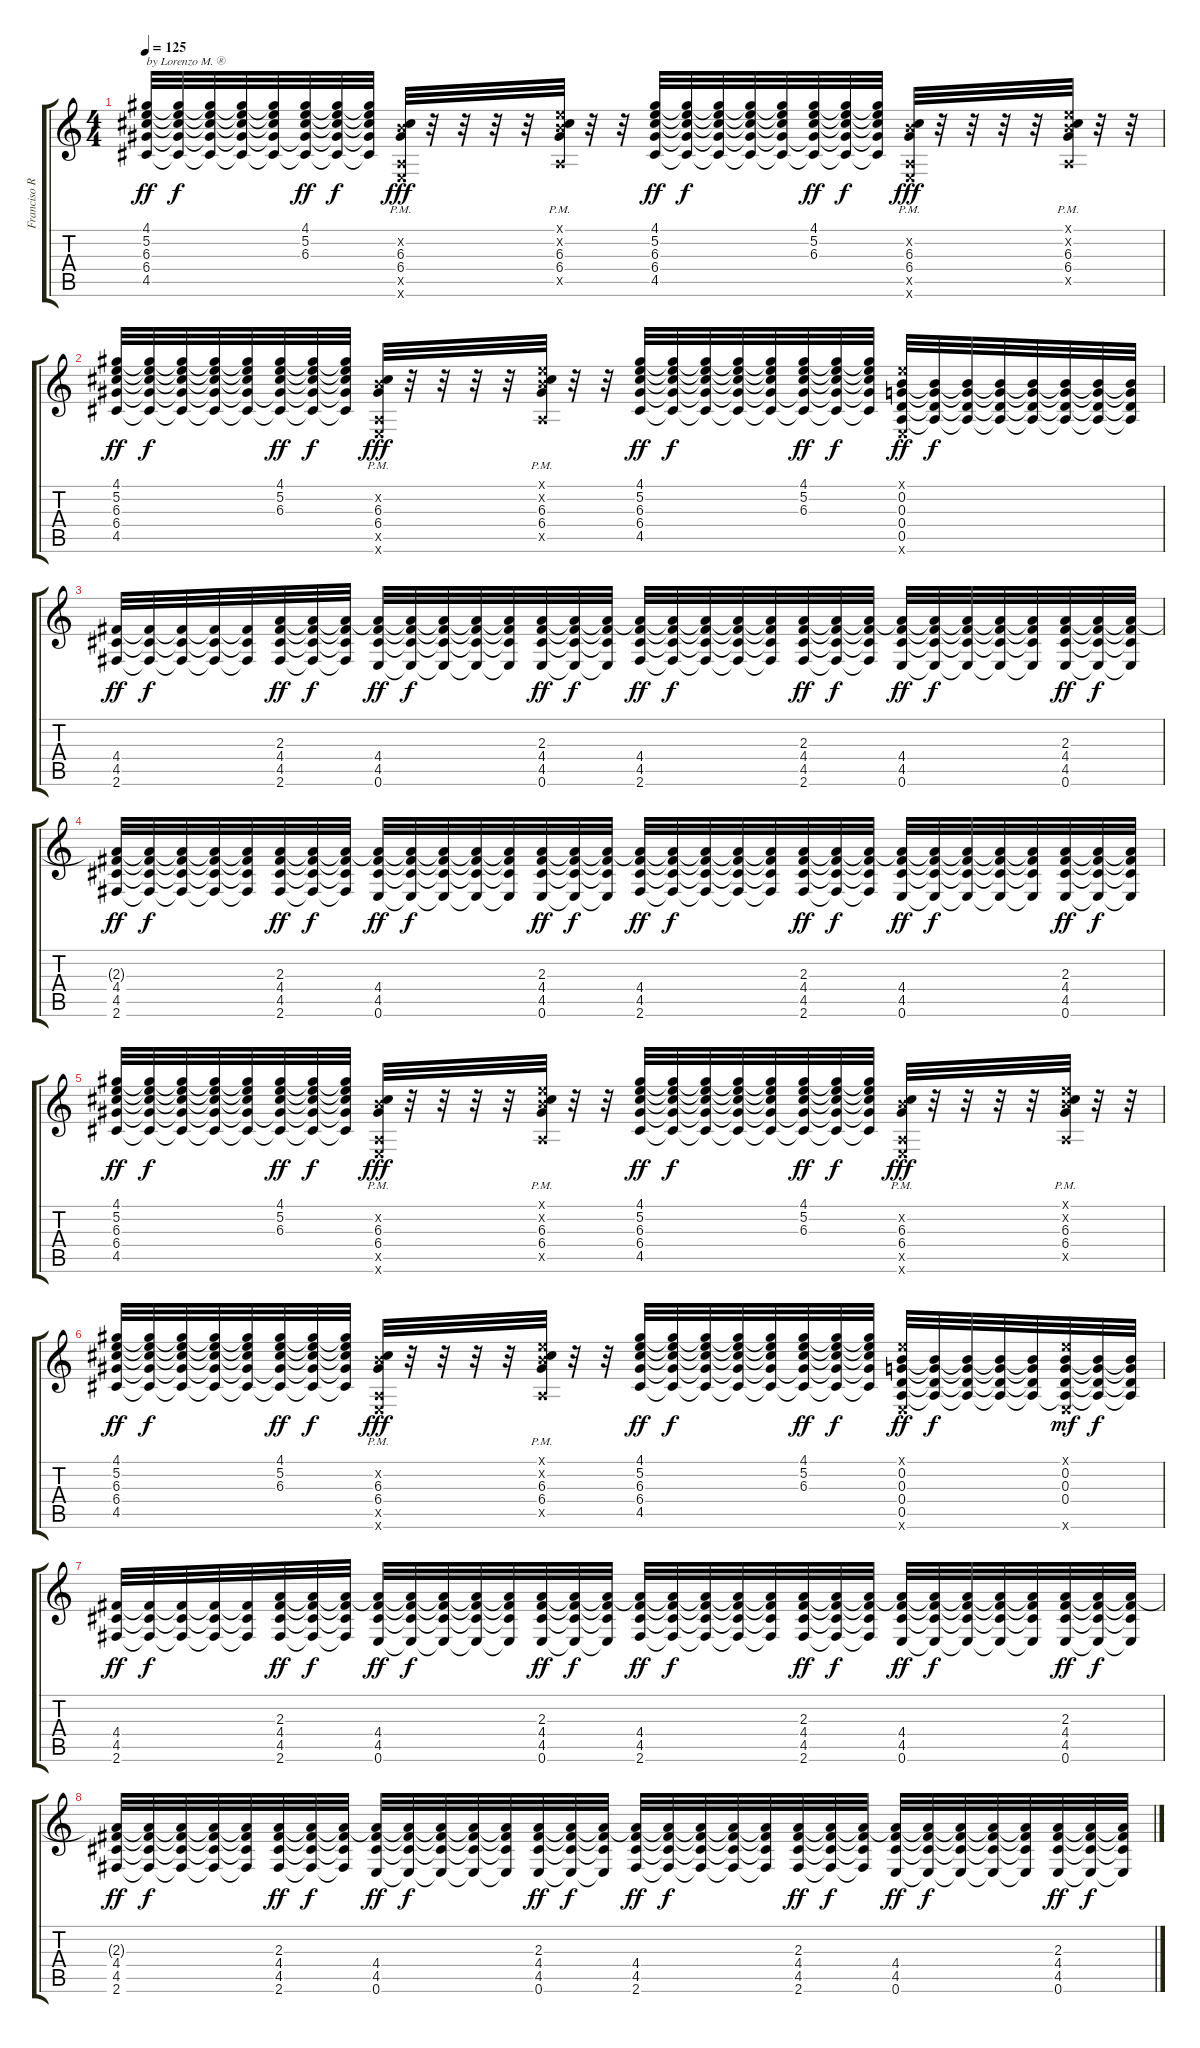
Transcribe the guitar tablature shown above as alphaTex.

\track ("Franciso Risso E mayor" "Franciso R") {instrument distortionguitar}
\staff {score tabs}
\tuning (E4 B3 G3 D3 A2 E2) {hide}
\ts (4 4)
\tempo 125
\clef g2
\ks c
(4.1 5.2 6.3 6.4 4.5).32{txt "by Lorenzo M. ®" dy ff instrument distortionguitar} (4.1{t} 5.2{t} 6.3{t} 6.4{t} 4.5{t}).32{dy f} (4.1{t} 5.2{t} 6.3{t} 6.4{t} 4.5{t}).32 (4.1{t} 5.2{t} 6.3{t} 6.4{t} 4.5{t}).32 (4.1{t} 5.2{t} 6.3{t} 6.4{t} 4.5{t}).32 (4.1 5.2 6.3 6.4{t} 4.5{t}).32{dy ff} (4.1{t} 5.2{t} 6.3{t} 6.4{t} 4.5{t}).32{dy f} (4.1{t} 5.2{t} 6.3{t} 6.4{t} 4.5{t}).32 (0.2{x} 6.3{pm} 6.4{pm} 0.5{x} 0.6{x}).32{dy fff} r.32 r.32 r.32 r.32 (0.1{x} 0.2{x} 6.3{pm} 6.4{pm} 0.5{x}).32 r.32 r.32 (4.1 5.2 6.3 6.4 4.5).32{dy ff} (4.1{t} 5.2{t} 6.3{t} 6.4{t} 4.5{t}).32{dy f} (4.1{t} 5.2{t} 6.3{t} 6.4{t} 4.5{t}).32 (4.1{t} 5.2{t} 6.3{t} 6.4{t} 4.5{t}).32 (4.1{t} 5.2{t} 6.3{t} 6.4{t} 4.5{t}).32 (4.1 5.2 6.3 6.4{t} 4.5{t}).32{dy ff} (4.1{t} 5.2{t} 6.3{t} 6.4{t} 4.5{t}).32{dy f} (4.1{t} 5.2{t} 6.3{t} 6.4{t} 4.5{t}).32 (0.2{x} 6.3{pm} 6.4{pm} 0.5{x} 0.6{x}).32{dy fff} r.32 r.32 r.32 r.32 (0.1{x} 0.2{x} 6.3{pm} 6.4{pm} 0.5{x}).32 r.32 r.32 |
(4.1 5.2 6.3 6.4 4.5).32{dy ff} (4.1{t} 5.2{t} 6.3{t} 6.4{t} 4.5{t}).32{dy f} (4.1{t} 5.2{t} 6.3{t} 6.4{t} 4.5{t}).32 (4.1{t} 5.2{t} 6.3{t} 6.4{t} 4.5{t}).32 (4.1{t} 5.2{t} 6.3{t} 6.4{t} 4.5{t}).32 (4.1 5.2 6.3 6.4{t} 4.5{t}).32{dy ff} (4.1{t} 5.2{t} 6.3{t} 6.4{t} 4.5{t}).32{dy f} (4.1{t} 5.2{t} 6.3{t} 6.4{t} 4.5{t}).32 (0.2{x} 6.3{pm} 6.4{pm} 0.5{x} 0.6{x}).32{dy fff} r.32 r.32 r.32 r.32 (0.1{x} 0.2{x} 6.3{pm} 6.4{pm} 0.5{x}).32 r.32 r.32 (4.1 5.2 6.3 6.4 4.5).32{dy ff} (4.1{t} 5.2{t} 6.3{t} 6.4{t} 4.5{t}).32{dy f} (4.1{t} 5.2{t} 6.3{t} 6.4{t} 4.5{t}).32 (4.1{t} 5.2{t} 6.3{t} 6.4{t} 4.5{t}).32 (4.1{t} 5.2{t} 6.3{t} 6.4{t} 4.5{t}).32 (4.1 5.2 6.3 6.4{t} 4.5{t}).32{dy ff} (4.1{t} 5.2{t} 6.3{t} 6.4{t} 4.5{t}).32{dy f} (4.1{t} 5.2{t} 6.3{t} 6.4{t} 4.5{t}).32 (0.1{x} 0.2 0.3 0.4 0.5 0.6{x}).32{dy ff} (0.2{t} 0.3{t} 0.4{t} 0.5{t}).32{dy f} (0.2{t} 0.3{t} 0.4{t} 0.5{t}).32 (0.2{t} 0.3{t} 0.4{t} 0.5{t}).32 (0.2{t} 0.3{t} 0.4{t} 0.5{t}).32 (0.2{t} 0.3{t} 0.4{t} 0.5{t}).32 (0.2{t} 0.3{t} 0.4{t} 0.5{t}).32 (0.2{t} 0.3{t} 0.4{t} 0.5{t}).32 |
(4.4 4.5 2.6).32{dy ff} (4.4{t} 4.5{t} 2.6{t}).32{dy f} (4.4{t} 4.5{t} 2.6{t}).32 (4.4{t} 4.5{t} 2.6{t}).32 (4.4{t} 4.5{t} 2.6{t}).32 (2.3 4.4 4.5 2.6).32{dy ff} (2.3{t} 4.4{t} 4.5{t} 2.6{t}).32{dy f} (2.3{t} 4.4{t} 4.5{t} 2.6{t}).32 (2.3{t} 4.4 4.5 0.6).32{dy ff} (2.3{t} 4.4{t} 4.5{t} 0.6{t}).32{dy f} (2.3{t} 4.4{t} 4.5{t} 0.6{t}).32 (2.3{t} 4.4{t} 4.5{t} 0.6{t}).32 (2.3{t} 4.4{t} 4.5{t} 0.6{t}).32 (2.3 4.4 4.5 0.6).32{dy ff} (2.3{t} 4.4{t} 4.5{t} 0.6{t}).32{dy f} (2.3{t} 4.4{t} 4.5{t} 0.6{t}).32 (2.3{t} 4.4 4.5 2.6).32{dy ff} (2.3{t} 4.4{t} 4.5{t} 2.6{t}).32{dy f} (2.3{t} 4.4{t} 4.5{t} 2.6{t}).32 (2.3{t} 4.4{t} 4.5{t} 2.6{t}).32 (2.3{t} 4.4{t} 4.5{t} 2.6{t}).32 (2.3 4.4 4.5 2.6).32{dy ff} (2.3{t} 4.4{t} 4.5{t} 2.6{t}).32{dy f} (2.3{t} 4.4{t} 4.5{t} 2.6{t}).32 (2.3{t} 4.4 4.5 0.6).32{dy ff} (2.3{t} 4.4{t} 4.5{t} 0.6{t}).32{dy f} (2.3{t} 4.4{t} 4.5{t} 0.6{t}).32 (2.3{t} 4.4{t} 4.5{t} 0.6{t}).32 (2.3{t} 4.4{t} 4.5{t} 0.6{t}).32 (2.3 4.4 4.5 0.6).32{dy ff} (2.3{t} 4.4{t} 4.5{t} 0.6{t}).32{dy f} (2.3{t} 4.4{t} 4.5{t} 0.6{t}).32 |
(2.3{t} 4.4 4.5 2.6).32{dy ff} (2.3{t} 4.4{t} 4.5{t} 2.6{t}).32{dy f} (2.3{t} 4.4{t} 4.5{t} 2.6{t}).32 (2.3{t} 4.4{t} 4.5{t} 2.6{t}).32 (2.3{t} 4.4{t} 4.5{t} 2.6{t}).32 (2.3 4.4 4.5 2.6).32{dy ff} (2.3{t} 4.4{t} 4.5{t} 2.6{t}).32{dy f} (2.3{t} 4.4{t} 4.5{t} 2.6{t}).32 (2.3{t} 4.4 4.5 0.6).32{dy ff} (2.3{t} 4.4{t} 4.5{t} 0.6{t}).32{dy f} (2.3{t} 4.4{t} 4.5{t} 0.6{t}).32 (2.3{t} 4.4{t} 4.5{t} 0.6{t}).32 (2.3{t} 4.4{t} 4.5{t} 0.6{t}).32 (2.3 4.4 4.5 0.6).32{dy ff} (2.3{t} 4.4{t} 4.5{t} 0.6{t}).32{dy f} (2.3{t} 4.4{t} 4.5{t} 0.6{t}).32 (2.3{t} 4.4 4.5 2.6).32{dy ff} (2.3{t} 4.4{t} 4.5{t} 2.6{t}).32{dy f} (2.3{t} 4.4{t} 4.5{t} 2.6{t}).32 (2.3{t} 4.4{t} 4.5{t} 2.6{t}).32 (2.3{t} 4.4{t} 4.5{t} 2.6{t}).32 (2.3 4.4 4.5 2.6).32{dy ff} (2.3{t} 4.4{t} 4.5{t} 2.6{t}).32{dy f} (2.3{t} 4.4{t} 4.5{t} 2.6{t}).32 (2.3{t} 4.4 4.5 0.6).32{dy ff} (2.3{t} 4.4{t} 4.5{t} 0.6{t}).32{dy f} (2.3{t} 4.4{t} 4.5{t} 0.6{t}).32 (2.3{t} 4.4{t} 4.5{t} 0.6{t}).32 (2.3{t} 4.4{t} 4.5{t} 0.6{t}).32 (2.3 4.4 4.5 0.6).32{dy ff} (2.3{t} 4.4{t} 4.5{t} 0.6{t}).32{dy f} (2.3{t} 4.4{t} 4.5{t} 0.6{t}).32 |
(4.1 5.2 6.3 6.4 4.5).32{dy ff} (4.1{t} 5.2{t} 6.3{t} 6.4{t} 4.5{t}).32{dy f} (4.1{t} 5.2{t} 6.3{t} 6.4{t} 4.5{t}).32 (4.1{t} 5.2{t} 6.3{t} 6.4{t} 4.5{t}).32 (4.1{t} 5.2{t} 6.3{t} 6.4{t} 4.5{t}).32 (4.1 5.2 6.3 6.4{t} 4.5{t}).32{dy ff} (4.1{t} 5.2{t} 6.3{t} 6.4{t} 4.5{t}).32{dy f} (4.1{t} 5.2{t} 6.3{t} 6.4{t} 4.5{t}).32 (0.2{x} 6.3{pm} 6.4{pm} 0.5{x} 0.6{x}).32{dy fff} r.32 r.32 r.32 r.32 (0.1{x} 0.2{x} 6.3{pm} 6.4{pm} 0.5{x}).32 r.32 r.32 (4.1 5.2 6.3 6.4 4.5).32{dy ff} (4.1{t} 5.2{t} 6.3{t} 6.4{t} 4.5{t}).32{dy f} (4.1{t} 5.2{t} 6.3{t} 6.4{t} 4.5{t}).32 (4.1{t} 5.2{t} 6.3{t} 6.4{t} 4.5{t}).32 (4.1{t} 5.2{t} 6.3{t} 6.4{t} 4.5{t}).32 (4.1 5.2 6.3 6.4{t} 4.5{t}).32{dy ff} (4.1{t} 5.2{t} 6.3{t} 6.4{t} 4.5{t}).32{dy f} (4.1{t} 5.2{t} 6.3{t} 6.4{t} 4.5{t}).32 (0.2{x} 6.3{pm} 6.4{pm} 0.5{x} 0.6{x}).32{dy fff} r.32 r.32 r.32 r.32 (0.1{x} 0.2{x} 6.3{pm} 6.4{pm} 0.5{x}).32 r.32 r.32 |
(4.1 5.2 6.3 6.4 4.5).32{dy ff} (4.1{t} 5.2{t} 6.3{t} 6.4{t} 4.5{t}).32{dy f} (4.1{t} 5.2{t} 6.3{t} 6.4{t} 4.5{t}).32 (4.1{t} 5.2{t} 6.3{t} 6.4{t} 4.5{t}).32 (4.1{t} 5.2{t} 6.3{t} 6.4{t} 4.5{t}).32 (4.1 5.2 6.3 6.4{t} 4.5{t}).32{dy ff} (4.1{t} 5.2{t} 6.3{t} 6.4{t} 4.5{t}).32{dy f} (4.1{t} 5.2{t} 6.3{t} 6.4{t} 4.5{t}).32 (0.2{x} 6.3{pm} 6.4{pm} 0.5{x} 0.6{x}).32{dy fff} r.32 r.32 r.32 r.32 (0.1{x} 0.2{x} 6.3{pm} 6.4{pm} 0.5{x}).32 r.32 r.32 (4.1 5.2 6.3 6.4 4.5).32{dy ff} (4.1{t} 5.2{t} 6.3{t} 6.4{t} 4.5{t}).32{dy f} (4.1{t} 5.2{t} 6.3{t} 6.4{t} 4.5{t}).32 (4.1{t} 5.2{t} 6.3{t} 6.4{t} 4.5{t}).32 (4.1{t} 5.2{t} 6.3{t} 6.4{t} 4.5{t}).32 (4.1 5.2 6.3 6.4{t} 4.5{t}).32{dy ff} (4.1{t} 5.2{t} 6.3{t} 6.4{t} 4.5{t}).32{dy f} (4.1{t} 5.2{t} 6.3{t} 6.4{t} 4.5{t}).32 (0.1{x} 0.2 0.3 0.4 0.5 0.6{x}).32{dy ff} (0.2{t} 0.3{t} 0.4{t} 0.5{t}).32{dy f} (0.2{t} 0.3{t} 0.4{t} 0.5{t}).32 (0.2{t} 0.3{t} 0.4{t} 0.5{t}).32 (0.2{t} 0.3{t} 0.4{t} 0.5{t}).32 (0.1{x} 0.2 0.3 0.4 0.5{t} 0.6{x}).32{dy mf} (0.2{t} 0.3{t} 0.4{t} 0.5{t}).32{dy f} (0.2{t} 0.3{t} 0.4{t} 0.5{t}).32 |
(4.4 4.5 2.6).32{dy ff} (4.4{t} 4.5{t} 2.6{t}).32{dy f} (4.4{t} 4.5{t} 2.6{t}).32 (4.4{t} 4.5{t} 2.6{t}).32 (4.4{t} 4.5{t} 2.6{t}).32 (2.3 4.4 4.5 2.6).32{dy ff} (2.3{t} 4.4{t} 4.5{t} 2.6{t}).32{dy f} (2.3{t} 4.4{t} 4.5{t} 2.6{t}).32 (2.3{t} 4.4 4.5 0.6).32{dy ff} (2.3{t} 4.4{t} 4.5{t} 0.6{t}).32{dy f} (2.3{t} 4.4{t} 4.5{t} 0.6{t}).32 (2.3{t} 4.4{t} 4.5{t} 0.6{t}).32 (2.3{t} 4.4{t} 4.5{t} 0.6{t}).32 (2.3 4.4 4.5 0.6).32{dy ff} (2.3{t} 4.4{t} 4.5{t} 0.6{t}).32{dy f} (2.3{t} 4.4{t} 4.5{t} 0.6{t}).32 (2.3{t} 4.4 4.5 2.6).32{dy ff} (2.3{t} 4.4{t} 4.5{t} 2.6{t}).32{dy f} (2.3{t} 4.4{t} 4.5{t} 2.6{t}).32 (2.3{t} 4.4{t} 4.5{t} 2.6{t}).32 (2.3{t} 4.4{t} 4.5{t} 2.6{t}).32 (2.3 4.4 4.5 2.6).32{dy ff} (2.3{t} 4.4{t} 4.5{t} 2.6{t}).32{dy f} (2.3{t} 4.4{t} 4.5{t} 2.6{t}).32 (2.3{t} 4.4 4.5 0.6).32{dy ff} (2.3{t} 4.4{t} 4.5{t} 0.6{t}).32{dy f} (2.3{t} 4.4{t} 4.5{t} 0.6{t}).32 (2.3{t} 4.4{t} 4.5{t} 0.6{t}).32 (2.3{t} 4.4{t} 4.5{t} 0.6{t}).32 (2.3 4.4 4.5 0.6).32{dy ff} (2.3{t} 4.4{t} 4.5{t} 0.6{t}).32{dy f} (2.3{t} 4.4{t} 4.5{t} 0.6{t}).32 |
(2.3{t} 4.4 4.5 2.6).32{dy ff} (2.3{t} 4.4{t} 4.5{t} 2.6{t}).32{dy f} (2.3{t} 4.4{t} 4.5{t} 2.6{t}).32 (2.3{t} 4.4{t} 4.5{t} 2.6{t}).32 (2.3{t} 4.4{t} 4.5{t} 2.6{t}).32 (2.3 4.4 4.5 2.6).32{dy ff} (2.3{t} 4.4{t} 4.5{t} 2.6{t}).32{dy f} (2.3{t} 4.4{t} 4.5{t} 2.6{t}).32 (2.3{t} 4.4 4.5 0.6).32{dy ff} (2.3{t} 4.4{t} 4.5{t} 0.6{t}).32{dy f} (2.3{t} 4.4{t} 4.5{t} 0.6{t}).32 (2.3{t} 4.4{t} 4.5{t} 0.6{t}).32 (2.3{t} 4.4{t} 4.5{t} 0.6{t}).32 (2.3 4.4 4.5 0.6).32{dy ff} (2.3{t} 4.4{t} 4.5{t} 0.6{t}).32{dy f} (2.3{t} 4.4{t} 4.5{t} 0.6{t}).32 (2.3{t} 4.4 4.5 2.6).32{dy ff} (2.3{t} 4.4{t} 4.5{t} 2.6{t}).32{dy f} (2.3{t} 4.4{t} 4.5{t} 2.6{t}).32 (2.3{t} 4.4{t} 4.5{t} 2.6{t}).32 (2.3{t} 4.4{t} 4.5{t} 2.6{t}).32 (2.3 4.4 4.5 2.6).32{dy ff} (2.3{t} 4.4{t} 4.5{t} 2.6{t}).32{dy f} (2.3{t} 4.4{t} 4.5{t} 2.6{t}).32 (2.3{t} 4.4 4.5 0.6).32{dy ff} (2.3{t} 4.4{t} 4.5{t} 0.6{t}).32{dy f} (2.3{t} 4.4{t} 4.5{t} 0.6{t}).32 (2.3{t} 4.4{t} 4.5{t} 0.6{t}).32 (2.3{t} 4.4{t} 4.5{t} 0.6{t}).32 (2.3 4.4 4.5 0.6).32{dy ff} (2.3{t} 4.4{t} 4.5{t} 0.6{t}).32{dy f} (2.3{t} 4.4{t} 4.5{t} 0.6{t}).32
